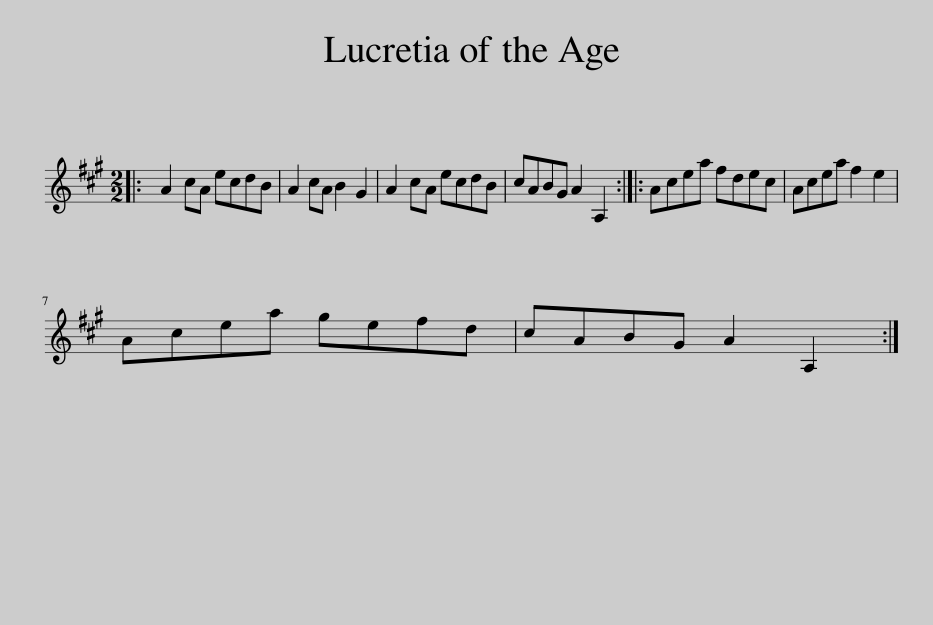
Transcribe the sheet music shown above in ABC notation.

X:1
L:1/8
M:2/2
I:linebreak $
K:A
V:1 treble
V:1
|: A2 cA ecdB | A2 cA B2 G2 | A2 cA ecdB | cABG A2 A,2 :: Acea fdec | %5
 Acea f2 e2 |$ Acea gefd | cABG A2 A,2 :| %8
